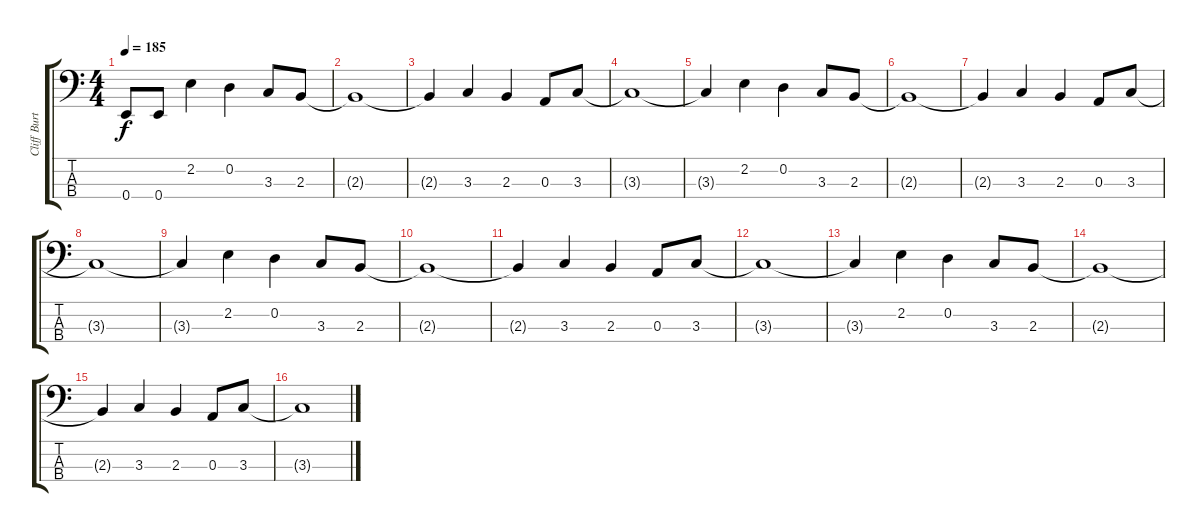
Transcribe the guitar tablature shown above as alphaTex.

\track ("Cliff Burton (Bass)" "Cliff Burt") {instrument electricbasspick}
\staff {score tabs}
\tuning (G2 D2 A1 E1) {hide}
\ts (4 4)
\tempo 185
\clef f4
\ks c
0.4.8{dy f} 0.4.8 2.2.4 0.2.4 3.3.8 2.3.8 |
2.3{t}.1 |
2.3{t}.4 3.3.4 2.3.4 0.3.8 3.3.8 |
3.3{t}.1 |
3.3{t}.4 2.2.4 0.2.4 3.3.8 2.3.8 |
2.3{t}.1 |
2.3{t}.4 3.3.4 2.3.4 0.3.8 3.3.8 |
3.3{t}.1 |
3.3{t}.4 2.2.4 0.2.4 3.3.8 2.3.8 |
2.3{t}.1 |
2.3{t}.4 3.3.4 2.3.4 0.3.8 3.3.8 |
3.3{t}.1 |
3.3{t}.4 2.2.4 0.2.4 3.3.8 2.3.8 |
2.3{t}.1 |
2.3{t}.4 3.3.4 2.3.4 0.3.8 3.3.8 |
3.3{t}.1
